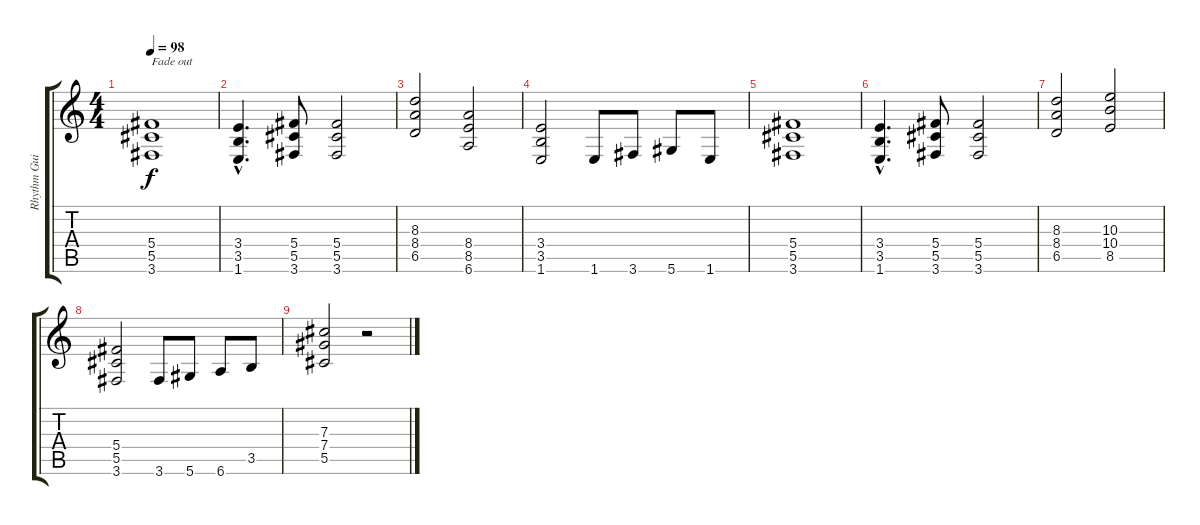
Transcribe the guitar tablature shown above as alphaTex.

\track ("Rhythm Guitar" "Rhythm Gui") {instrument overdrivenguitar}
\staff {score tabs}
\tuning (Eb4 Bb3 Gb3 Db3 Ab2 Eb2) {hide}
\ts (4 4)
\tempo 98
\clef g2
\ks c
(5.4 5.5 3.6).1{txt "Fade out" dy f} |
(3.4{hac} 3.5{hac} 1.6{hac}).4{d} (5.4 5.5 3.6).8 (5.4 5.5 3.6).2 |
(8.3 8.4 6.5).2 (8.4 8.5 6.6).2 |
(3.4 3.5 1.6).2 1.6.8 3.6.8 5.6.8 1.6.8 |
(5.4 5.5 3.6).1 |
(3.4{hac} 3.5{hac} 1.6{hac}).4{d} (5.4 5.5 3.6).8 (5.4 5.5 3.6).2 |
(8.3 8.4 6.5).2 (10.3 10.4 8.5).2 |
(5.4 5.5 3.6).2 3.6.8 5.6.8 6.6.8 3.5.8 |
(7.3 7.4 5.5).2 r.2
